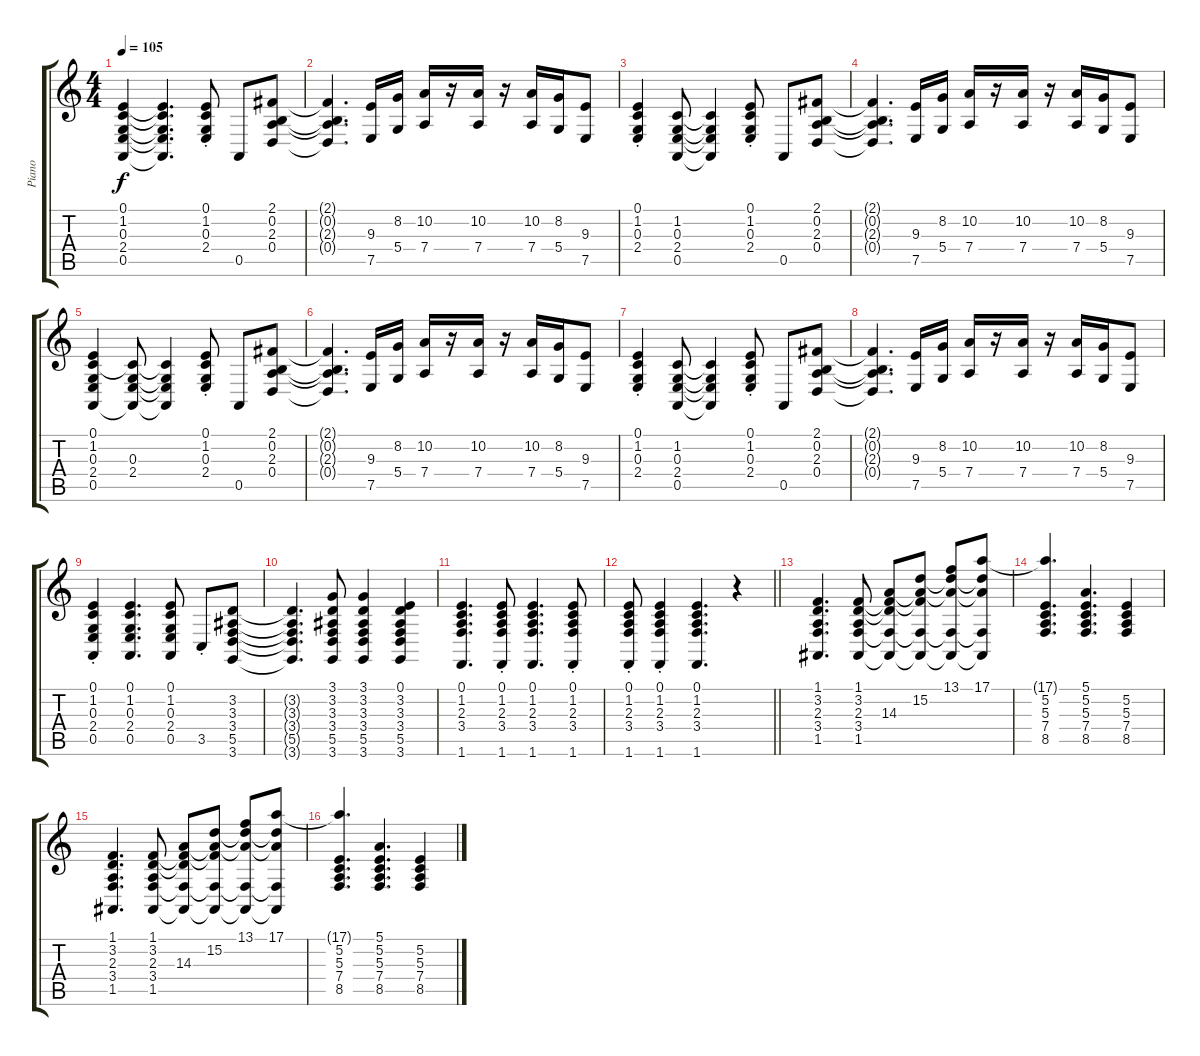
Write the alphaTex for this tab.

\track ("Piano" "Piano") {instrument acousticgrandpiano}
\staff {score tabs}
\tuning (E4 B3 G3 D3 A2 E2) {hide}
\ts (4 4)
\tempo 105
\clef g2
\ks c
(0.1 1.2 0.3 2.4 0.5).4{dy f} (0.1{t} 1.2{t} 0.3{t} 2.4{t} 0.5{t}).4{d} (0.1{st} 1.2{st} 0.3{st} 2.4{st}).8 0.5.8 (2.1 0.2 2.3 0.4).8 |
(2.1{t} 0.2{t} 2.3{t} 0.4{t}).4{d} (9.3 7.5).16 (8.2 5.4).16 (10.2 7.4).16 r.16 (10.2 7.4).16 r.16 (10.2 7.4).16 (8.2 5.4).16 (9.3 7.5).8 |
(0.1{st} 1.2{st} 0.3{st} 2.4{st}).4 (1.2 0.3 2.4 0.5).8 (1.2{t} 0.3{t} 2.4{t} 0.5{t}).4 (0.1{st} 1.2{st} 0.3{st} 2.4{st}).8 0.5.8 (2.1 0.2 2.3 0.4).8 |
(2.1{t} 0.2{t} 2.3{t} 0.4{t}).4{d} (9.3 7.5).16 (8.2 5.4).16 (10.2 7.4).16 r.16 (10.2 7.4).16 r.16 (10.2 7.4).16 (8.2 5.4).16 (9.3 7.5).8 |
(0.1 1.2 0.3 2.4 0.5).4 (1.2{t} 0.3 2.4 0.5{t}).8 (1.2{t} 0.3{t} 2.4{t} 0.5{t}).4 (0.1{st} 1.2{st} 0.3{st} 2.4{st}).8 0.5.8 (2.1 0.2 2.3 0.4).8 |
(2.1{t} 0.2{t} 2.3{t} 0.4{t}).4{d} (9.3 7.5).16 (8.2 5.4).16 (10.2 7.4).16 r.16 (10.2 7.4).16 r.16 (10.2 7.4).16 (8.2 5.4).16 (9.3 7.5).8 |
(0.1{st} 1.2{st} 0.3{st} 2.4{st}).4 (1.2 0.3 2.4 0.5).8 (1.2{t} 0.3{t} 2.4{t} 0.5{t}).4 (0.1{st} 1.2{st} 0.3{st} 2.4{st}).8 0.5.8 (2.1 0.2 2.3 0.4).8 |
(2.1{t} 0.2{t} 2.3{t} 0.4{t}).4{d} (9.3 7.5).16 (8.2 5.4).16 (10.2 7.4).16 r.16 (10.2 7.4).16 r.16 (10.2 7.4).16 (8.2 5.4).16 (9.3 7.5).8 |
(0.1{st} 1.2{st} 0.3{st} 2.4{st} 0.5{st}).4 (0.1 1.2 0.3 2.4 0.5).4{d} (0.1 1.2 0.3 2.4 0.5).8 3.5{st}.8 (3.2 3.3 3.4 5.5 3.6).8 |
(3.2{t} 3.3{t} 3.4{t} 5.5{t} 3.6{t}).4{d} (3.1 3.2 3.3 3.4 5.5 3.6).8 (3.1 3.2 3.3 3.4 5.5 3.6).4 (0.1 3.2 3.3 3.4 5.5 3.6).4 |
(0.1 1.2 2.3 3.4 1.6).4{d} (0.1{st} 1.2{st} 2.3{st} 3.4{st} 1.6{st}).8 (0.1 1.2 2.3 3.4 1.6).4{d} (0.1{st} 1.2{st} 2.3{st} 3.4{st} 1.6{st}).8 |
\barLineRight lightlight
(0.1{st} 1.2{st} 2.3{st} 3.4{st} 1.6{st}).8 (0.1{st} 1.2{st} 2.3{st} 3.4{st} 1.6{st}).4 (0.1 1.2 2.3 3.4 1.6).4{d} r.4 |
(1.1 3.2 2.3 3.4 1.5).4{d} (1.1 3.2 2.3 3.4 1.5).8 (1.1{t} 3.2{t} 14.3 3.4{t} 1.5{t}).8 (1.1{t} 15.2 14.3{t} 3.4{t} 1.5{t}).8 (13.1 15.2{t} 14.3{t} 3.4{t} 1.5{t}).8 (17.1 15.2{t} 14.3{t} 3.4{t} 1.5{t}).8 |
(17.1{t} 5.2 5.3 7.4 8.5).4{d} (5.1 5.2 5.3 7.4 8.5).4{d} (5.2 5.3 7.4 8.5).4 |
(1.1 3.2 2.3 3.4 1.5).4{d} (1.1 3.2 2.3 3.4 1.5).8 (1.1{t} 3.2{t} 14.3 3.4{t} 1.5{t}).8 (1.1{t} 15.2 14.3{t} 3.4{t} 1.5{t}).8 (13.1 15.2{t} 14.3{t} 3.4{t} 1.5{t}).8 (17.1 15.2{t} 14.3{t} 3.4{t} 1.5{t}).8 |
(17.1{t} 5.2 5.3 7.4 8.5).4{d} (5.1 5.2 5.3 7.4 8.5).4{d} (5.2 5.3 7.4 8.5).4
